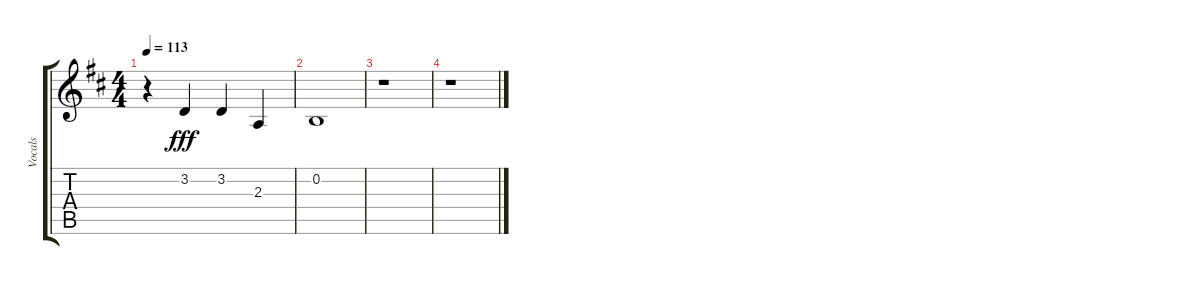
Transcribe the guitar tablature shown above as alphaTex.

\track ("Vocals" "Vocals") {instrument voiceoohs}
\staff {score tabs}
\tuning (E4 B3 G3 D3 A2 E2) {hide}
\ts (4 4)
\tempo 113
\clef g2
\ks d
r.4{dy fff} 3.2.4 3.2.4 2.3.4 |
0.2.1 |
r.1 |
r.1
